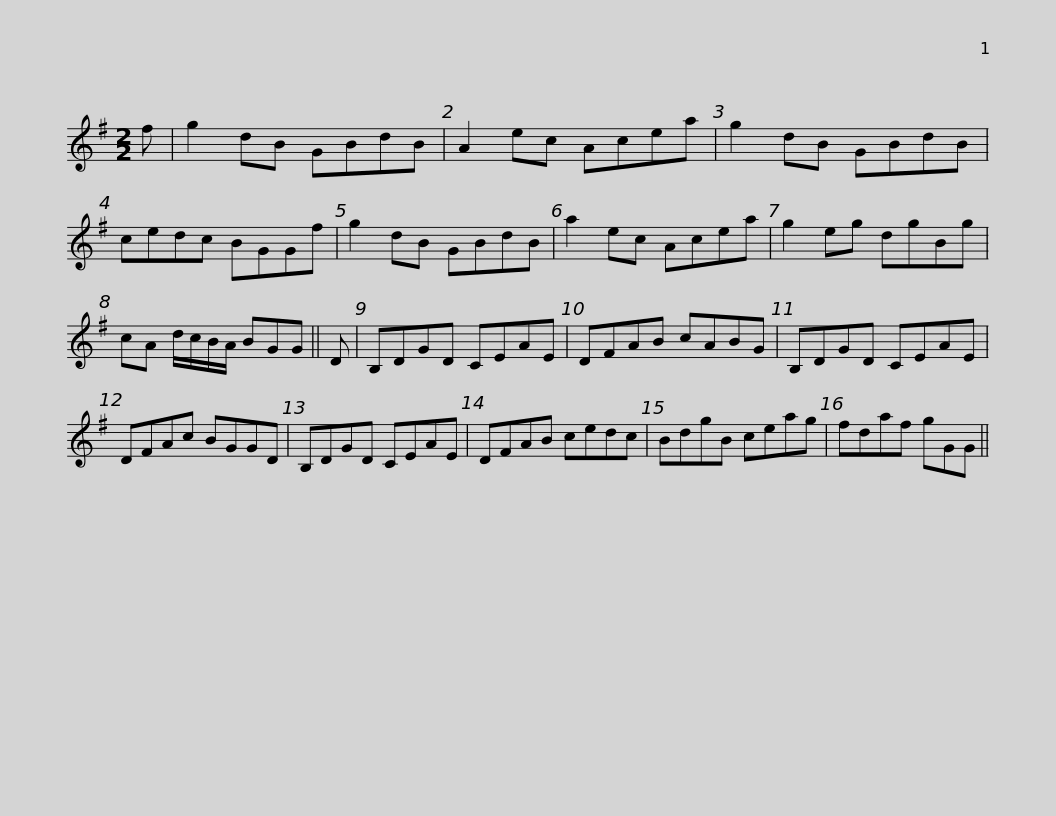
X:1
L:1/8
M:2/2
I:linebreak $
K:G
V:1 treble
V:1
 f | g2 dB GBdB | A2 ec Acea | g2 dB GBdB | cedc BGGf | %5
 g2 dB GBdB | a2 ec Acea |$ g2 eg dgBg | cA d/c/B/A/ BGG || D | %10
 B,DGD CEAE | DFAB cABG | B,DGD CEAE |$ DFAc BGGD | B,DGD CEAE | %15
 DFAB cedc | BdgB ceag | fdaf gGG || %18
